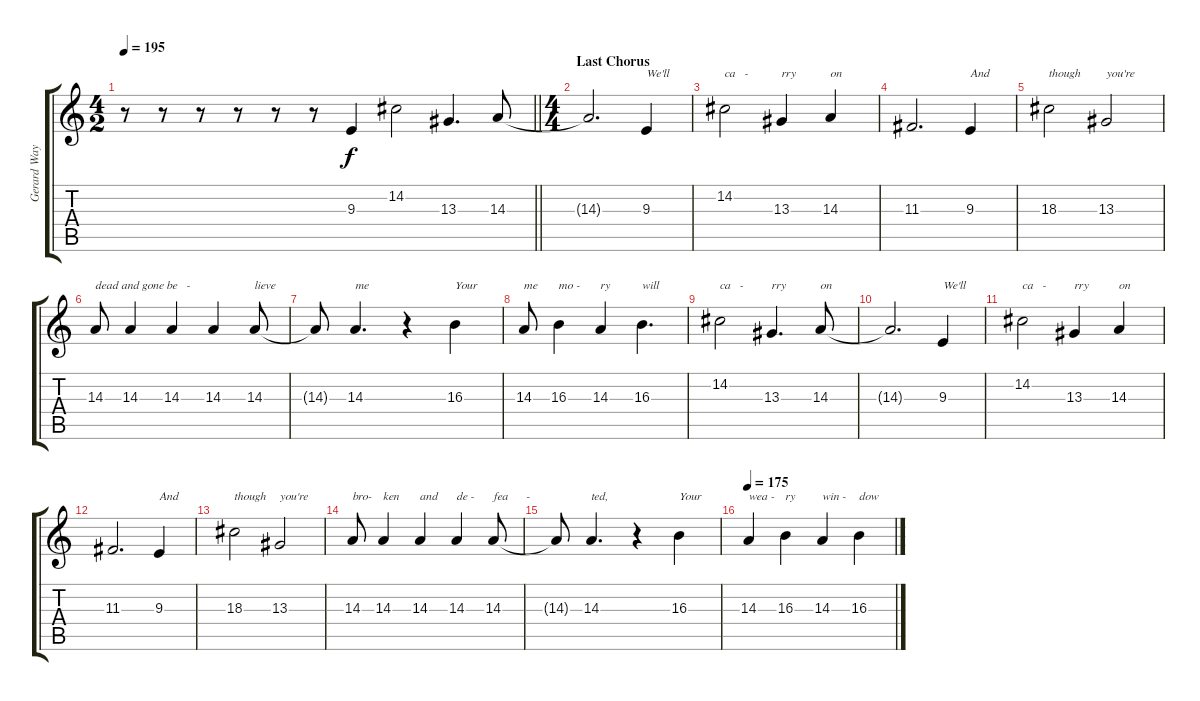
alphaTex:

\track ("Gerard Way (vocals)" "Gerard Way") {instrument oboe}
\staff {score tabs}
\tuning (E4 B3 G3 D3 A2 E2) {hide}
\ts (4 2)
\tempo 195
\clef g2
\barLineRight lightlight
\ks c
r.8{dy f} r.8 r.8 r.8 r.8 r.8 9.3.4 14.2.2 13.3.4{d} 14.3.8 |
\ts (4 4)
\section ("" "Last Chorus")
14.3{t}.2{d} 9.3.4{txt "We'll"} |
14.2.2{txt "ca   -"} 13.3.4{txt "rry"} 14.3.4{txt "on"} |
11.3.2{d} 9.3.4{txt "And"} |
18.3.2{txt "though"} 13.3.2{txt "you're"} |
14.3.8{txt "dead and gone be   -"} 14.3.4 14.3.4 14.3.4 14.3.8{txt "lieve"} |
14.3{t}.8 14.3.4{d txt "me"} r.4 16.3.4{txt "Your"} |
14.3.8{txt "me"} 16.3.4{txt "mo -"} 14.3.4{txt "ry"} 16.3.4{d txt "will"} |
14.2.2{txt "ca   -"} 13.3.4{d txt "rry"} 14.3.8{txt "on"} |
14.3{t}.2{d} 9.3.4{txt "We'll"} |
14.2.2{txt "ca   -"} 13.3.4{txt "rry"} 14.3.4{txt "on"} |
11.3.2{d} 9.3.4{txt "And"} |
18.3.2{txt "though"} 13.3.2{txt "you're"} |
14.3.8{txt "bro-"} 14.3.4{txt "ken"} 14.3.4{txt "and"} 14.3.4{txt "de -"} 14.3.8{txt "fea      -"} |
14.3{t}.8 14.3.4{d txt "ted,"} r.4 16.3.4{txt "Your"} |
\tempo 175
14.3.4{txt "wea -"} 16.3.4{txt "ry"} 14.3.4{txt "win -"} 16.3.4{txt "dow"}
